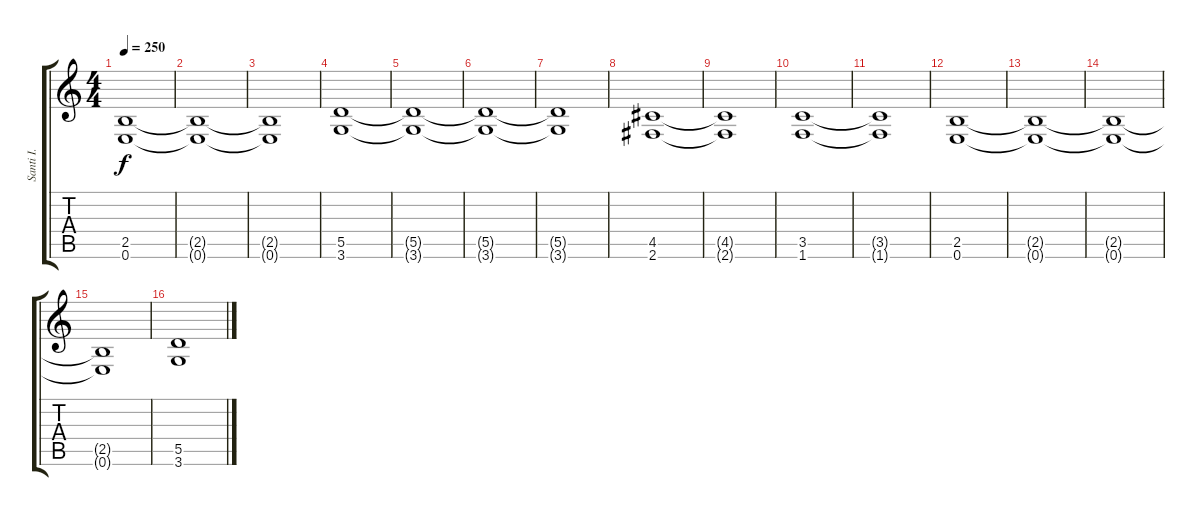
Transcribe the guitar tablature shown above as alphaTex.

\track ("Santi I." "Santi I.") {instrument electricbassfinger}
\staff {score tabs}
\tuning (E4 B3 G3 D3 A2 E2) {hide}
\ts (4 4)
\tempo 250
\clef g2
\ks c
(2.5{t} 0.6{t}).1{dy f} |
(2.5{t} 0.6{t}).1 |
(2.5{t} 0.6{t}).1 |
(5.5 3.6).1 |
(5.5{t} 3.6{t}).1 |
(5.5{t} 3.6{t}).1 |
(5.5{t} 3.6{t}).1 |
(4.5 2.6).1 |
(4.5{t} 2.6{t}).1 |
(3.5 1.6).1 |
(3.5{t} 1.6{t}).1 |
(2.5 0.6).1 |
(2.5{t} 0.6{t}).1 |
(2.5{t} 0.6{t}).1 |
(2.5{t} 0.6{t}).1 |
(5.5 3.6).1
